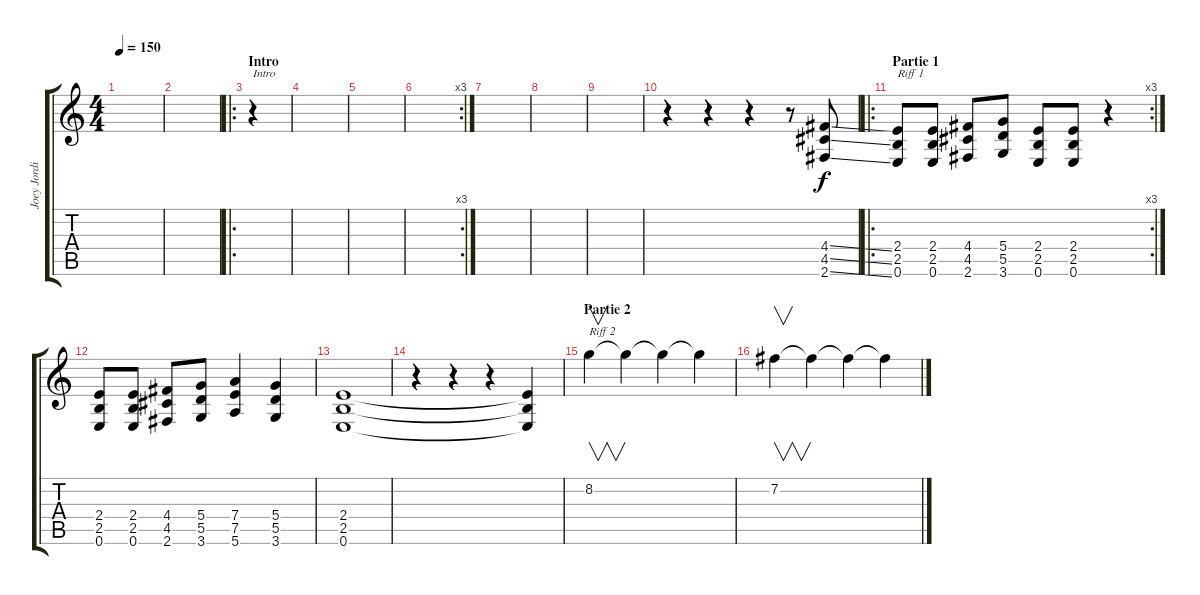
\track ("Joey Jordisson" "Joey Jordi") {instrument distortionguitar}
\staff {score tabs}
\tuning (E4 B3 G3 D3 A2 E2) {hide}
\ts (4 4)
\tempo 150
\clef g2
\ks c
|
|
\ro
\section ("" "Intro")
r.4{txt "Intro"} |
|
|
\rc 3
|
|
|
|
r.4 r.4 r.4 r.8 (4.4{ss} 4.5{ss} 2.6{ss}).8 |
\ro
\rc 3
\section ("" "Partie 1")
(2.4 2.5 0.6).8{txt "Riff 1"} (2.4 2.5 0.6).8 (4.4 4.5 2.6).8 (5.4 5.5 3.6).8 (2.4 2.5 0.6).8 (2.4 2.5 0.6).8 r.4 |
(2.4 2.5 0.6).8 (2.4 2.5 0.6).8 (4.4 4.5 2.6).8 (5.4 5.5 3.6).8 (7.4 7.5 5.6).4 (5.4 5.5 3.6).4 |
(2.4 2.5 0.6).1 |
r.4 r.4 r.4 (2.4{t} 2.5{t} 0.6{t}).4 |
\section ("" "Partie 2")
8.2.4{v txt "Riff 2"} 8.2{t}.4 8.2{t}.4 8.2{t}.4 |
7.2.4{v} 7.2{t}.4 7.2{t}.4 7.2{t}.4
